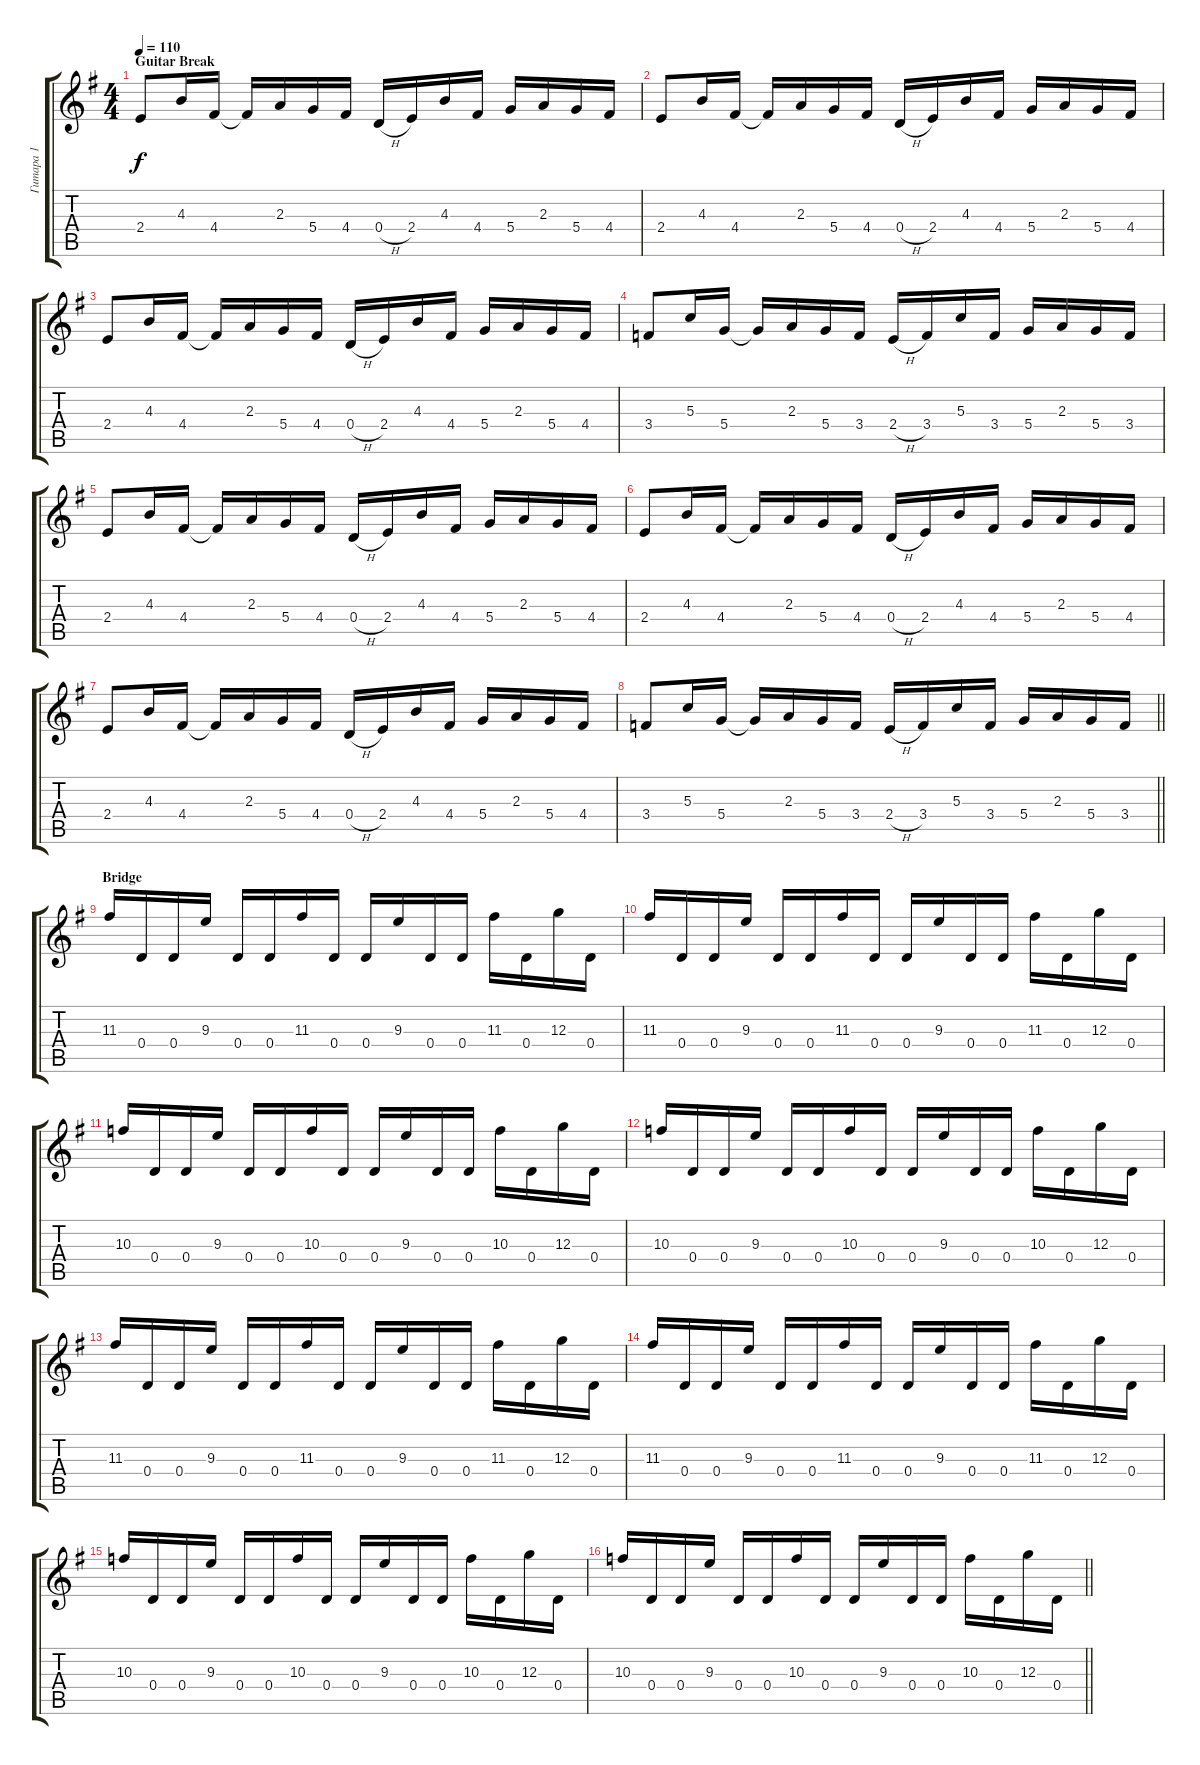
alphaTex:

\track ("Гитара 1" "Гитара 1") {instrument distortionguitar}
\staff {score tabs}
\tuning (E4 B3 G3 D3 A2 E2) {hide}
\ts (4 4)
\section ("" "Guitar Break")
\tempo 110
\clef g2
\ks eminor
2.4.8{dy f volume 13} 4.3.16 4.4.16 4.4{t}.16 2.3.16 5.4.16 4.4.16 0.4{h}.16 2.4.16 4.3.16 4.4.16 5.4.16 2.3.16 5.4.16 4.4.16 |
2.4.8 4.3.16 4.4.16 4.4{t}.16 2.3.16 5.4.16 4.4.16 0.4{h}.16 2.4.16 4.3.16 4.4.16 5.4.16 2.3.16 5.4.16 4.4.16 |
2.4.8 4.3.16 4.4.16 4.4{t}.16 2.3.16 5.4.16 4.4.16 0.4{h}.16 2.4.16 4.3.16 4.4.16 5.4.16 2.3.16 5.4.16 4.4.16 |
3.4.8 5.3.16 5.4.16 5.4{t}.16 2.3.16 5.4.16 3.4.16 2.4{h}.16 3.4.16 5.3.16 3.4.16 5.4.16 2.3.16 5.4.16 3.4.16 |
2.4.8 4.3.16 4.4.16 4.4{t}.16 2.3.16 5.4.16 4.4.16 0.4{h}.16 2.4.16 4.3.16 4.4.16 5.4.16 2.3.16 5.4.16 4.4.16 |
2.4.8 4.3.16 4.4.16 4.4{t}.16 2.3.16 5.4.16 4.4.16 0.4{h}.16 2.4.16 4.3.16 4.4.16 5.4.16 2.3.16 5.4.16 4.4.16 |
2.4.8 4.3.16 4.4.16 4.4{t}.16 2.3.16 5.4.16 4.4.16 0.4{h}.16 2.4.16 4.3.16 4.4.16 5.4.16 2.3.16 5.4.16 4.4.16 |
\barLineRight lightlight
3.4.8 5.3.16 5.4.16 5.4{t}.16 2.3.16 5.4.16 3.4.16 2.4{h}.16 3.4.16 5.3.16 3.4.16 5.4.16 2.3.16 5.4.16 3.4.16 |
\section ("" "Bridge")
11.3.16{volume 15} 0.4.16{volume 13} 0.4.16 9.3.16{volume 15} 0.4.16{volume 13} 0.4.16 11.3.16{volume 15} 0.4.16{volume 13} 0.4.16 9.3.16{volume 15} 0.4.16{volume 13} 0.4.16 11.3.16{volume 15} 0.4.16{volume 13} 12.3.16{volume 15} 0.4.16{volume 13} |
11.3.16{volume 15} 0.4.16{volume 13} 0.4.16 9.3.16{volume 15} 0.4.16{volume 13} 0.4.16 11.3.16{volume 15} 0.4.16{volume 13} 0.4.16 9.3.16{volume 15} 0.4.16{volume 13} 0.4.16 11.3.16{volume 15} 0.4.16{volume 13} 12.3.16{volume 15} 0.4.16{volume 13} |
10.3.16{volume 15} 0.4.16{volume 13} 0.4.16 9.3.16{volume 15} 0.4.16{volume 13} 0.4.16 10.3.16{volume 15} 0.4.16 0.4.16 9.3.16{volume 15} 0.4.16{volume 13} 0.4.16 10.3.16{volume 15} 0.4.16{volume 13} 12.3.16{volume 15} 0.4.16{volume 13} |
10.3.16{volume 15} 0.4.16{volume 13} 0.4.16 9.3.16{volume 15} 0.4.16{volume 13} 0.4.16 10.3.16{volume 15} 0.4.16 0.4.16 9.3.16{volume 15} 0.4.16{volume 13} 0.4.16 10.3.16{volume 15} 0.4.16{volume 13} 12.3.16{volume 15} 0.4.16{volume 13} |
11.3.16{volume 15} 0.4.16{volume 13} 0.4.16 9.3.16{volume 15} 0.4.16{volume 13} 0.4.16 11.3.16{volume 15} 0.4.16{volume 13} 0.4.16 9.3.16{volume 15} 0.4.16{volume 13} 0.4.16 11.3.16{volume 15} 0.4.16{volume 13} 12.3.16{volume 15} 0.4.16{volume 13} |
11.3.16{volume 15} 0.4.16{volume 13} 0.4.16 9.3.16{volume 15} 0.4.16{volume 13} 0.4.16 11.3.16{volume 15} 0.4.16{volume 13} 0.4.16 9.3.16{volume 15} 0.4.16{volume 13} 0.4.16 11.3.16{volume 15} 0.4.16{volume 13} 12.3.16{volume 15} 0.4.16{volume 13} |
10.3.16{volume 15} 0.4.16{volume 13} 0.4.16 9.3.16{volume 15} 0.4.16{volume 13} 0.4.16 10.3.16{volume 15} 0.4.16 0.4.16 9.3.16{volume 15} 0.4.16{volume 13} 0.4.16 10.3.16{volume 15} 0.4.16{volume 13} 12.3.16{volume 15} 0.4.16{volume 13} |
\barLineRight lightlight
10.3.16{volume 15} 0.4.16{volume 13} 0.4.16 9.3.16{volume 15} 0.4.16{volume 13} 0.4.16 10.3.16{volume 15} 0.4.16 0.4.16 9.3.16{volume 15} 0.4.16{volume 13} 0.4.16 10.3.16{volume 15} 0.4.16{volume 13} 12.3.16{volume 15} 0.4.16{volume 13}
